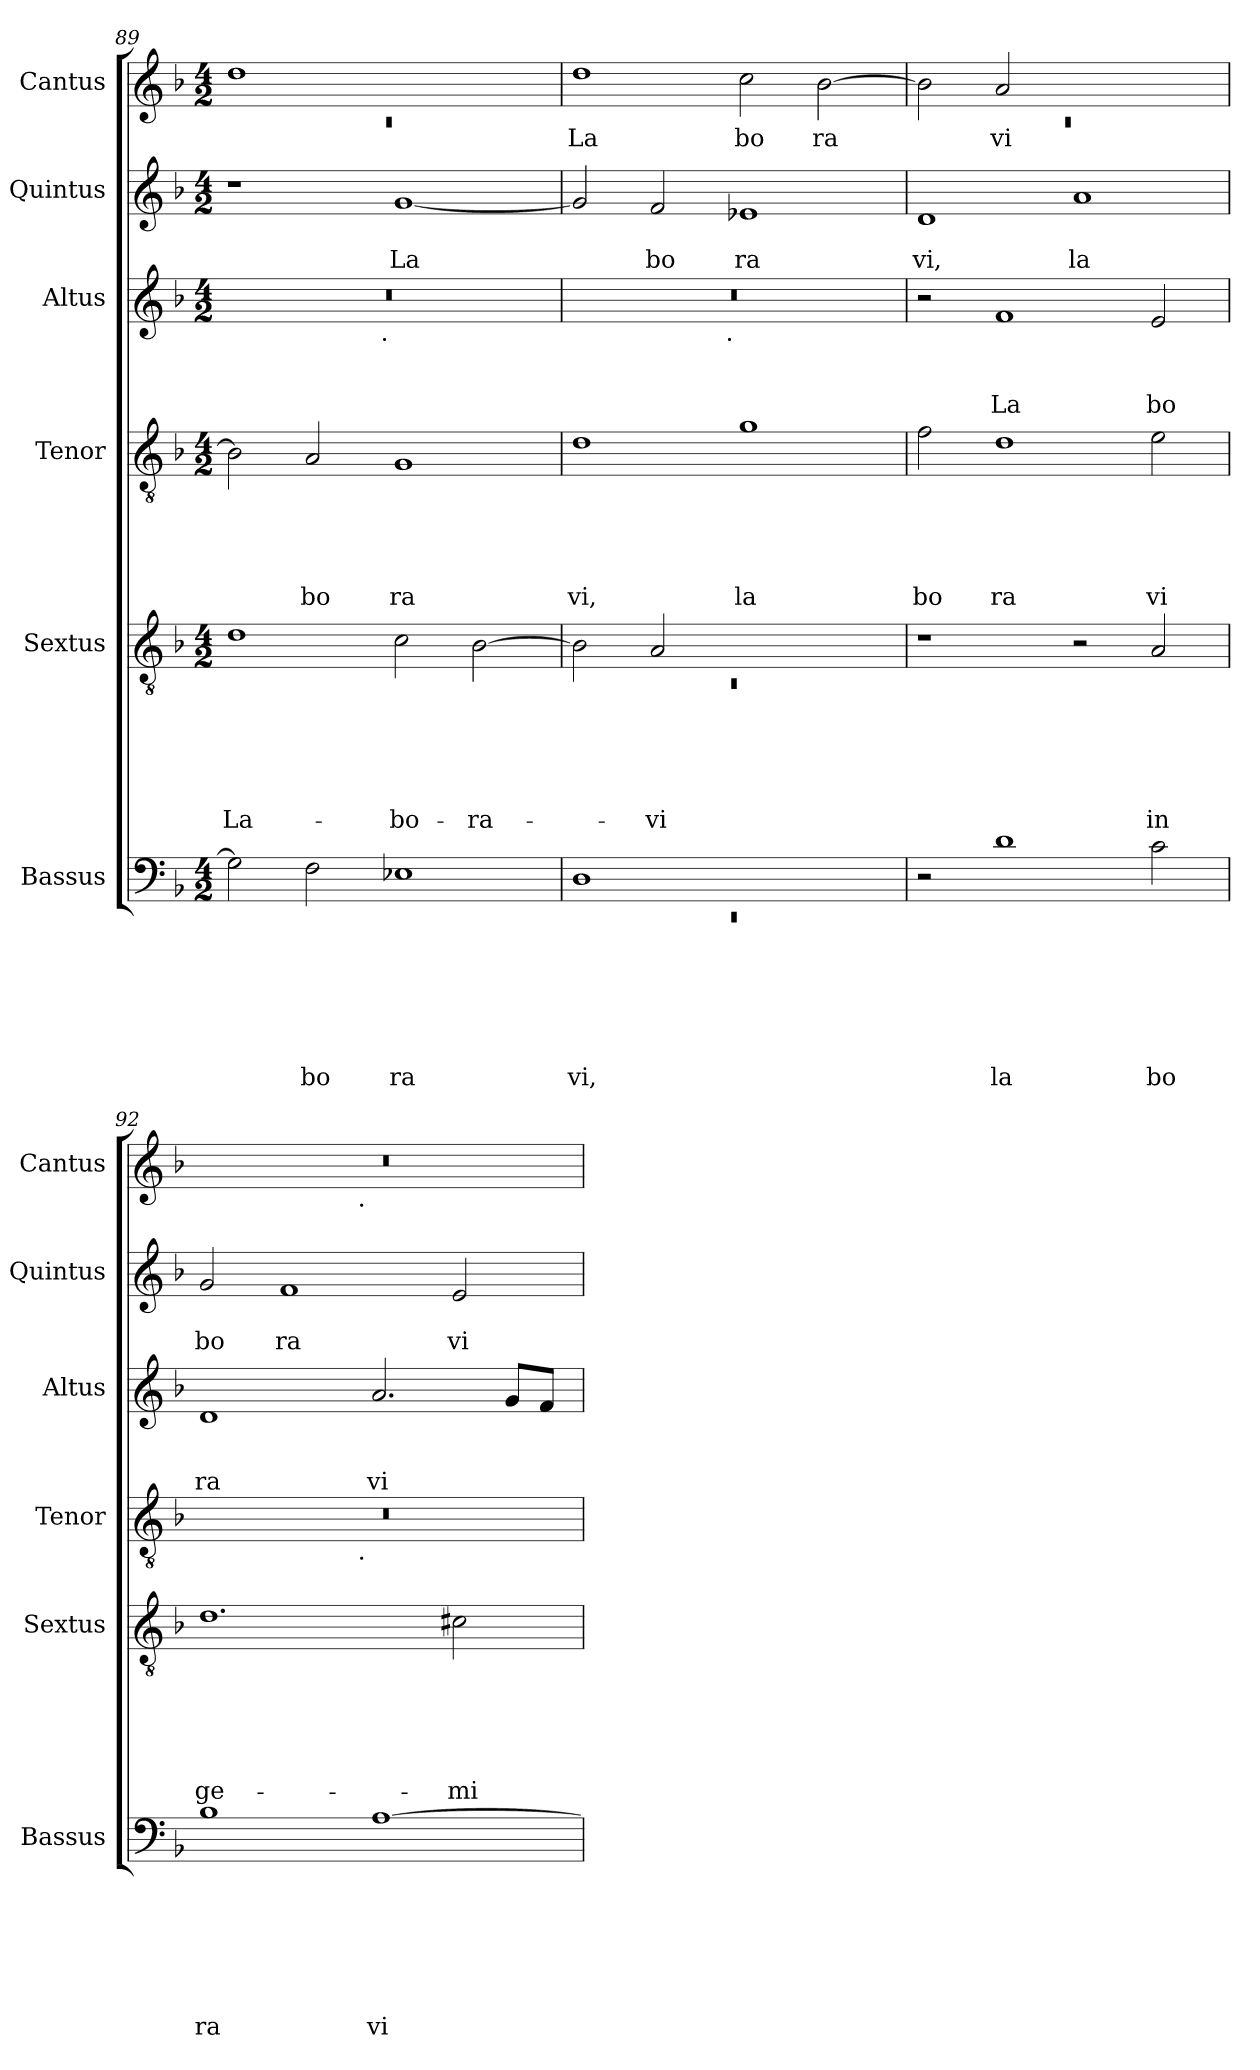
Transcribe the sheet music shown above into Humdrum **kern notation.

**kern	**text	**text	**text	**text	**text	**text	**text	**kern	**text	**text	**text	**text	**text	**text	**kern	**text	**text	**text	**text	**text	**kern	**text	**text	**text	**kern	**text	**text	**kern	**text
*part6	*part6	*part6	*part6	*part6	*part6	*part6	*part6	*part5	*part5	*part5	*part5	*part5	*part5	*part5	*part4	*part4	*part4	*part4	*part4	*part4	*part3	*part3	*part3	*part3	*part2	*part2	*part2	*part1	*part1
*staff6	*staff6	*staff6	*staff6	*staff6	*staff6	*staff6	*staff6	*staff5	*staff5	*staff5	*staff5	*staff5	*staff5	*staff5	*staff4	*staff4	*staff4	*staff4	*staff4	*staff4	*staff3	*staff3	*staff3	*staff3	*staff2	*staff2	*staff2	*staff1	*staff1
*I"Bassus	*	*	*	*	*	*	*	*I"Sextus	*	*	*	*	*	*	*I"Tenor	*	*	*	*	*	*I"Altus	*	*	*	*I"Quintus	*	*	*I"Cantus	*
*I'Bassus	*	*	*	*	*	*	*	*I'Sextus	*	*	*	*	*	*	*I'Tenor	*	*	*	*	*	*I'Altus	*	*	*	*I'Quintus	*	*	*I'Cantus	*
*clefF4	*	*	*	*	*	*	*	*clefGv2	*	*	*	*	*	*	*clefGv2	*	*	*	*	*	*clefG2	*	*	*	*clefG2	*	*	*clefG2	*
*k[b-]	*	*	*	*	*	*	*	*k[b-]	*	*	*	*	*	*	*k[b-]	*	*	*	*	*	*k[b-]	*	*	*	*k[b-]	*	*	*k[b-]	*
*F:	*	*	*	*	*	*	*	*F:	*	*	*	*	*	*	*F:	*	*	*	*	*	*F:	*	*	*	*F:	*	*	*F:	*
*M4/2	*	*	*	*	*	*	*	*M4/2	*	*	*	*	*	*	*M4/2	*	*	*	*	*	*M4/2	*	*	*	*M4/2	*	*	*M4/2	*
=89	=89	=89	=89	=89	=89	=89	=89	=89	=89	=89	=89	=89	=89	=89	=89	=89	=89	=89	=89	=89	=89	=89	=89	=89	=89	=89	=89	=89	=89
*	*	*	*	*	*	*	*	*	*	*	*	*	*	*	*	*	*	*	*	*	*	*	*	*	*	*	*	*^	*
!	!	!	!	!	!	!	!	!	!	!	!	!	!	!LO:LY:b	!	!	!	!	!	!	!	!	!	!	!	!	!	!	!LO:N:vis=1	!
*	*	*	*	*	*	*	*	*	*	*	*	*	*	*	*	*	*	*	*	*	*^	*	*	*	*	*	*	*	*	*
2G\]	.	.	.	.	.	.	.	1d	.	.	.	.	.	La-	2B-\]	.	.	.	.	.	0r	2ryy	.	.	.	1r	.	.	1dd	0rc	.
!	!	!	!	!	!	!	!LO:LY:b	!	!	!	!	!	!	!	!	!	!	!	!	!LO:LY:b	!	!	!	!	!	!	!	!	!	!	!
2F\	.	.	.	.	.	.	bo	.	.	.	.	.	.	.	2A/	.	.	.	.	bo	.	4...ryy	.	.	.	.	.	.	.	.	.
!	!	!	!	!	!	!	!	!	!	!	!	!	!	!	!	!	!	!	!	!	!	!LO:TX:b:t=.	!	!	!	!	!	!	!	!	!
.	.	.	.	.	.	.	.	.	.	.	.	.	.	.	.	.	.	.	.	.	.	1ryy	.	.	.	.	.	.	.	.	.
!	!	!	!	!	!	!	!LO:LY:b	!	!	!	!	!	!	!LO:LY:b	!	!	!	!	!	!LO:LY:b	!	!	!	!	!	!	!	!LO:LY:b	!	!	!
1E-X	.	.	.	.	.	.	ra	2c\	.	.	.	.	.	-bo-	1G	.	.	.	.	ra	.	.	.	.	.	[<1g	.	La	1ryy	.	.
!	!	!	!	!	!	!	!	!	!	!	!	!	!	!LO:LY:b	!	!	!	!	!	!	!	!	!	!	!	!	!	!	!	!	!
.	.	.	.	.	.	.	.	[>2B-\	.	.	.	.	.	-ra-	.	.	.	.	.	.	.	.	.	.	.	.	.	.	.	.	.
.	.	.	.	.	.	.	.	.	.	.	.	.	.	.	.	.	.	.	.	.	.	32ryy	.	.	.	.	.	.	.	.	.
=90	=90	=90	=90	=90	=90	=90	=90	=90	=90	=90	=90	=90	=90	=90	=90	=90	=90	=90	=90	=90	=90	=90	=90	=90	=90	=90	=90	=90	=90	=90	=90
*^	*	*	*	*	*	*	*	*^	*	*	*	*	*	*	*	*	*	*	*	*	*	*	*	*	*	*	*	*	*	*	*
!	!LO:N:vis=1	!	!	!	!	!	!	!LO:LY:b	!	!LO:N:vis=1	!	!	!	!	!	!	!	!	!	!	!	!LO:LY:b	!	!	!	!	!	!	!	!	!	!	!LO:LY:b
*	*	*	*	*	*	*	*	*	*	*	*	*	*	*	*	*	*	*	*	*	*	*	*	*	*	*	*	*	*	*	*v	*v	*
1D	0rEE	.	.	.	.	.	.	vi,	2B-\]	0rC	.	.	.	.	.	.	1d	.	.	.	.	vi,	0r	2ryy	.	.	.	2g/]	.	.	1dd	La
!	!	!	!	!	!	!	!	!	!	!	!	!	!	!	!	!LO:LY:b	!	!	!	!	!	!	!	!	!	!	!	!	!	!LO:LY:b	!	!
.	.	.	.	.	.	.	.	.	2A/	.	.	.	.	.	.	-vi	.	.	.	.	.	.	.	4...ryy	.	.	.	2f/	.	bo	.	.
!	!	!	!	!	!	!	!	!	!	!	!	!	!	!	!	!	!	!	!	!	!	!	!	!LO:TX:b:t=.	!	!	!	!	!	!	!	!
.	.	.	.	.	.	.	.	.	.	.	.	.	.	.	.	.	.	.	.	.	.	.	.	1ryy	.	.	.	.	.	.	.	.
!	!	!	!	!	!	!	!	!	!	!	!	!	!	!	!	!	!	!	!	!	!	!LO:LY:b	!	!	!	!	!	!	!	!LO:LY:b	!	!LO:LY:b
1ryy	.	.	.	.	.	.	.	.	1ryy	.	.	.	.	.	.	.	1g	.	.	.	.	la	.	.	.	.	.	1e-X	.	ra	2cc\	bo
!	!	!	!	!	!	!	!	!	!	!	!	!	!	!	!	!	!	!	!	!	!	!	!	!	!	!	!	!	!	!	!	!LO:LY:b
.	.	.	.	.	.	.	.	.	.	.	.	.	.	.	.	.	.	.	.	.	.	.	.	.	.	.	.	.	.	.	[>2b-\	ra
.	.	.	.	.	.	.	.	.	.	.	.	.	.	.	.	.	.	.	.	.	.	.	.	32ryy	.	.	.	.	.	.	.	.
=91	=91	=91	=91	=91	=91	=91	=91	=91	=91	=91	=91	=91	=91	=91	=91	=91	=91	=91	=91	=91	=91	=91	=91	=91	=91	=91	=91	=91	=91	=91	=91	=91
*	*	*	*	*	*	*	*	*	*	*	*	*	*	*	*	*	*	*	*	*	*	*	*	*	*	*	*	*	*	*	*^	*
!	!	!	!	!	!	!	!	!	!	!	!	!	!	!	!	!	!	!	!	!	!	!LO:LY:b	!	!	!	!	!	!	!	!LO:LY:b	!	!LO:N:vis=1	!
*v	*v	*	*	*	*	*	*	*	*	*	*	*	*	*	*	*	*	*	*	*	*	*	*v	*v	*	*	*	*	*	*	*	*	*
*	*	*	*	*	*	*	*	*v	*v	*	*	*	*	*	*	*	*	*	*	*	*	*	*	*	*	*	*	*	*	*	*
2r	.	.	.	.	.	.	.	1r	.	.	.	.	.	.	2f\	.	.	.	.	bo	2r	.	.	.	1d	.	vi,	2b-\]	0rc	.
!	!	!	!	!	!	!	!LO:LY:b	!	!	!	!	!	!	!	!	!	!	!	!	!LO:LY:b	!	!	!	!LO:LY:b	!	!	!	!	!	!LO:LY:b
1d	.	.	.	.	.	.	la	.	.	.	.	.	.	.	1d	.	.	.	.	ra	1f	.	.	La	.	.	.	2a/	.	vi
!	!	!	!	!	!	!	!	!	!	!	!	!	!	!	!	!	!	!	!	!	!	!	!	!	!	!	!LO:LY:b	!	!	!
.	.	.	.	.	.	.	.	2r	.	.	.	.	.	.	.	.	.	.	.	.	.	.	.	.	1a	.	la	1ryy	.	.
!	!	!	!	!	!	!	!LO:LY:b	!	!	!	!	!	!	!LO:LY:b	!	!	!	!	!	!LO:LY:b	!	!	!	!LO:LY:b	!	!	!	!	!	!
2c\	.	.	.	.	.	.	bo	2A/	.	.	.	.	.	in	2e\	.	.	.	.	vi	2e/	.	.	bo	.	.	.	.	.	.
=92	=92	=92	=92	=92	=92	=92	=92	=92	=92	=92	=92	=92	=92	=92	=92	=92	=92	=92	=92	=92	=92	=92	=92	=92	=92	=92	=92	=92	=92	=92
!	!	!	!	!	!	!	!LO:LY:b	!	!	!	!	!	!	!LO:LY:b	!	!	!	!	!	!	!	!	!	!LO:LY:b	!	!	!LO:LY:b	!	!	!
*	*	*	*	*	*	*	*	*	*	*	*	*	*	*	*^	*	*	*	*	*	*	*	*	*	*	*	*	*	*	*
1B-	.	.	.	.	.	.	ra	1.d	.	.	.	.	.	ge-	0r	2ryy	.	.	.	.	.	1d	.	.	ra	2g/	.	bo	0r	2ryy	.
!	!	!	!	!	!	!	!	!	!	!	!	!	!	!	!	!	!	!	!	!	!	!	!	!	!	!	!	!LO:LY:b	!	!	!
.	.	.	.	.	.	.	.	.	.	.	.	.	.	.	.	4...ryy	.	.	.	.	.	.	.	.	.	1f	.	ra	.	4...ryy	.
!	!	!	!	!	!	!	!	!	!	!	!	!	!	!	!	!	!	!	!	!	!	!	!	!	!	!	!	!	!	!LO:TX:b:t=.	!
!	!	!	!	!	!	!	!	!	!	!	!	!	!	!	!	!LO:TX:b:t=.	!	!	!	!	!	!	!	!	!	!	!	!	!	!	!
.	.	.	.	.	.	.	.	.	.	.	.	.	.	.	.	1ryy	.	.	.	.	.	.	.	.	.	.	.	.	.	1ryy	.
!	!	!	!	!	!	!	!LO:LY:b	!	!	!	!	!	!	!	!	!	!	!	!	!	!	!	!	!	!LO:LY:b	!	!	!	!	!	!
[>1A	.	.	.	.	.	.	vi	.	.	.	.	.	.	.	.	.	.	.	.	.	.	2.a/	.	.	vi	.	.	.	.	.	.
!	!	!	!	!	!	!	!	!	!	!	!	!	!	!LO:LY:b	!	!	!	!	!	!	!	!	!	!	!	!	!	!LO:LY:b	!	!	!
.	.	.	.	.	.	.	.	2c#X\	.	.	.	.	.	-mi-	.	.	.	.	.	.	.	.	.	.	.	2e/	.	vi	.	.	.
.	.	.	.	.	.	.	.	.	.	.	.	.	.	.	.	.	.	.	.	.	.	8g/L	.	.	.	.	.	.	.	.	.
.	.	.	.	.	.	.	.	.	.	.	.	.	.	.	.	.	.	.	.	.	.	8f/J	.	.	.	.	.	.	.	.	.
.	.	.	.	.	.	.	.	.	.	.	.	.	.	.	.	32ryy	.	.	.	.	.	.	.	.	.	.	.	.	.	32ryy	.
*	*	*	*	*	*	*	*	*	*	*	*	*	*	*	*v	*v	*	*	*	*	*	*	*	*	*	*	*	*	*v	*v	*
=	=	=	=	=	=	=	=	=	=	=	=	=	=	=	=	=	=	=	=	=	=	=	=	=	=	=	=	=	=
*-	*-	*-	*-	*-	*-	*-	*-	*-	*-	*-	*-	*-	*-	*-	*-	*-	*-	*-	*-	*-	*-	*-	*-	*-	*-	*-	*-	*-	*-
